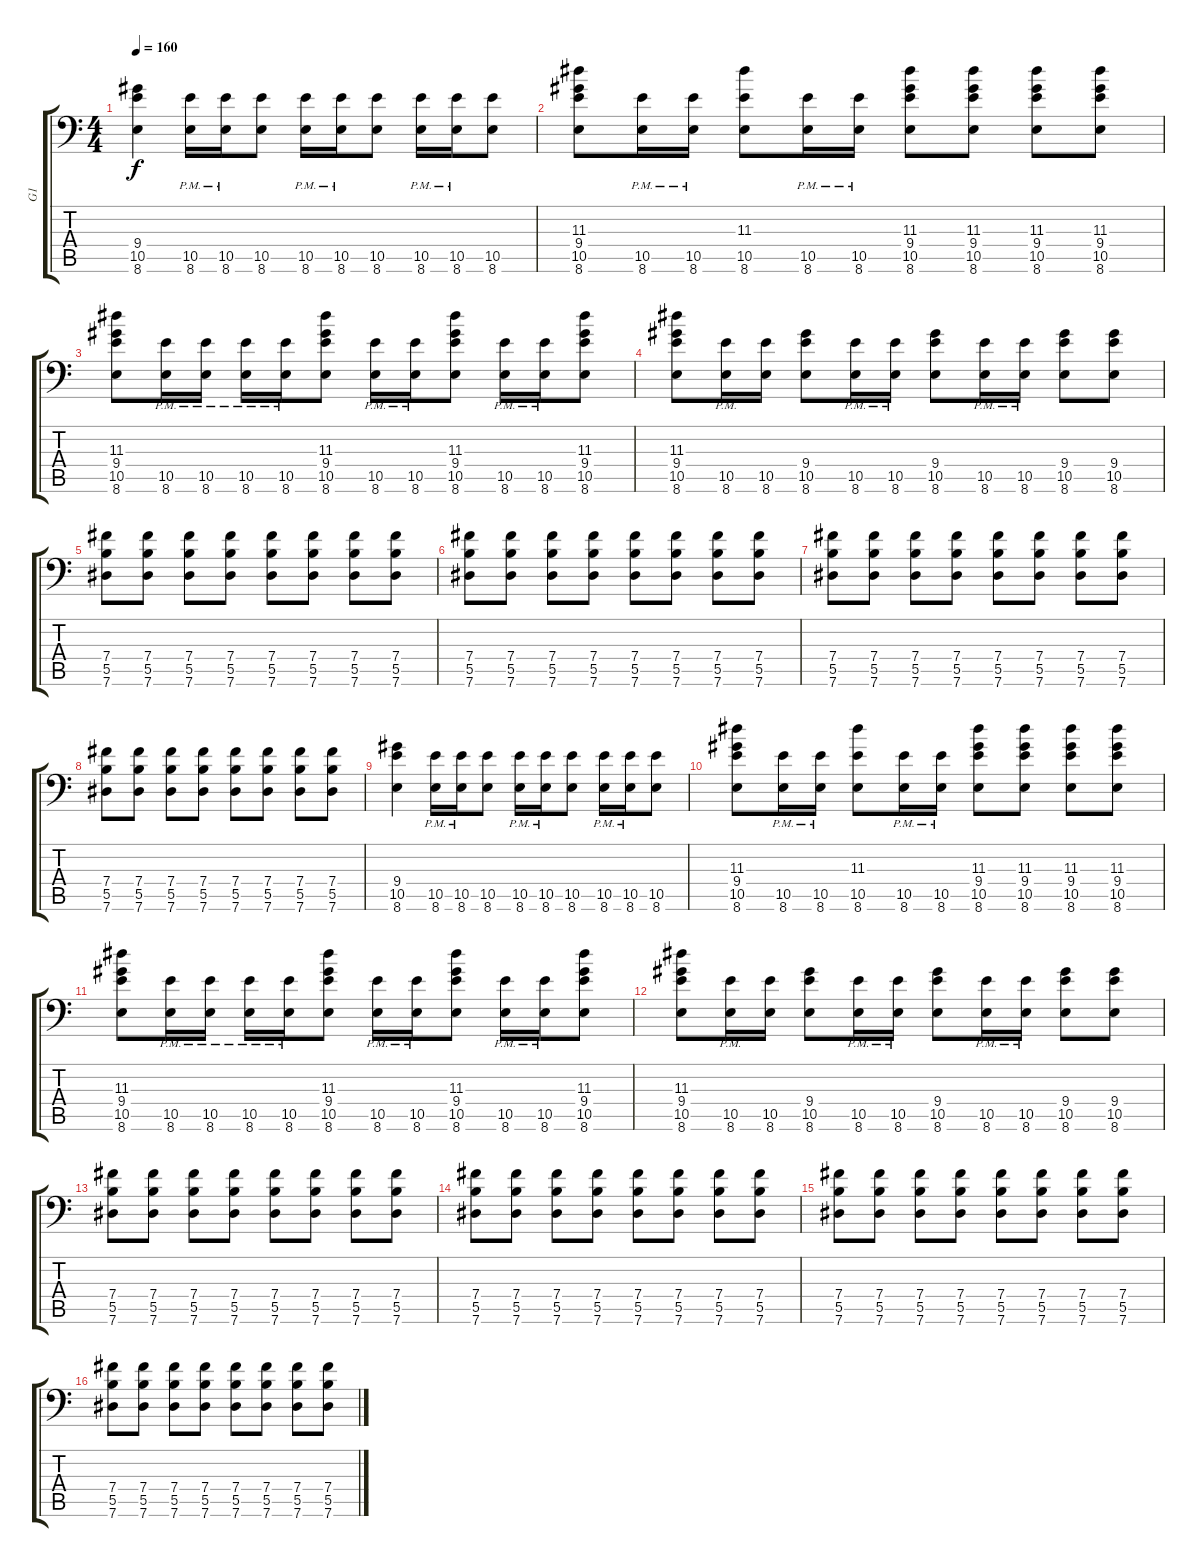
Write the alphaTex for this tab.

\track ("G1" "G1") {instrument distortionguitar}
\staff {score tabs}
\tuning (Db4 Ab3 E3 B2 Gb2 Ab1) {hide}
\ts (4 4)
\tempo 160
\clef f4
\ks c
(9.4 10.5 8.6).4{dy f} (10.5{pm} 8.6{pm}).16 (10.5{pm} 8.6{pm}).16 (10.5 8.6).8 (10.5{pm} 8.6{pm}).16 (10.5{pm} 8.6{pm}).16 (10.5 8.6).8 (10.5{pm} 8.6{pm}).16 (10.5{pm} 8.6{pm}).16 (10.5 8.6).8 |
(11.3 9.4 10.5 8.6).8 (10.5{pm} 8.6{pm}).16 (10.5{pm} 8.6{pm}).16 (11.3 10.5 8.6).8 (10.5{pm} 8.6{pm}).16 (10.5{pm} 8.6{pm}).16 (11.3 9.4 10.5 8.6).8 (11.3 9.4 10.5 8.6).8 (11.3 9.4 10.5 8.6).8 (11.3 9.4 10.5 8.6).8 |
(11.3 9.4 10.5 8.6).8 (10.5{pm} 8.6{pm}).16 (10.5{pm} 8.6{pm}).16 (10.5{pm} 8.6{pm}).16 (10.5{pm} 8.6{pm}).16 (11.3 9.4 10.5 8.6).8 (10.5{pm} 8.6{pm}).16 (10.5{pm} 8.6{pm}).16 (11.3 9.4 10.5 8.6).8 (10.5{pm} 8.6{pm}).16 (10.5{pm} 8.6{pm}).16 (11.3 9.4 10.5 8.6).8 |
(11.3 9.4 10.5 8.6).8 (10.5{pm} 8.6{pm}).16 (10.5 8.6).16 (9.4 10.5 8.6).8 (10.5{pm} 8.6{pm}).16 (10.5{pm} 8.6{pm}).16 (9.4 10.5 8.6).8 (10.5{pm} 8.6{pm}).16 (10.5{pm} 8.6{pm}).16 (9.4 10.5 8.6).8 (9.4 10.5 8.6).8 |
(7.4 5.5 7.6).8 (7.4 5.5 7.6).8 (7.4 5.5 7.6).8 (7.4 5.5 7.6).8 (7.4 5.5 7.6).8 (7.4 5.5 7.6).8 (7.4 5.5 7.6).8 (7.4 5.5 7.6).8 |
(7.4 5.5 7.6).8 (7.4 5.5 7.6).8 (7.4 5.5 7.6).8 (7.4 5.5 7.6).8 (7.4 5.5 7.6).8 (7.4 5.5 7.6).8 (7.4 5.5 7.6).8 (7.4 5.5 7.6).8 |
(7.4 5.5 7.6).8 (7.4 5.5 7.6).8 (7.4 5.5 7.6).8 (7.4 5.5 7.6).8 (7.4 5.5 7.6).8 (7.4 5.5 7.6).8 (7.4 5.5 7.6).8 (7.4 5.5 7.6).8 |
(7.4 5.5 7.6).8 (7.4 5.5 7.6).8 (7.4 5.5 7.6).8 (7.4 5.5 7.6).8 (7.4 5.5 7.6).8 (7.4 5.5 7.6).8 (7.4 5.5 7.6).8 (7.4 5.5 7.6).8 |
(9.4 10.5 8.6).4 (10.5{pm} 8.6{pm}).16 (10.5{pm} 8.6{pm}).16 (10.5 8.6).8 (10.5{pm} 8.6{pm}).16 (10.5{pm} 8.6{pm}).16 (10.5 8.6).8 (10.5{pm} 8.6{pm}).16 (10.5{pm} 8.6{pm}).16 (10.5 8.6).8 |
(11.3 9.4 10.5 8.6).8 (10.5{pm} 8.6{pm}).16 (10.5{pm} 8.6{pm}).16 (11.3 10.5 8.6).8 (10.5{pm} 8.6{pm}).16 (10.5{pm} 8.6{pm}).16 (11.3 9.4 10.5 8.6).8 (11.3 9.4 10.5 8.6).8 (11.3 9.4 10.5 8.6).8 (11.3 9.4 10.5 8.6).8 |
(11.3 9.4 10.5 8.6).8 (10.5{pm} 8.6{pm}).16 (10.5{pm} 8.6{pm}).16 (10.5{pm} 8.6{pm}).16 (10.5{pm} 8.6{pm}).16 (11.3 9.4 10.5 8.6).8 (10.5{pm} 8.6{pm}).16 (10.5{pm} 8.6{pm}).16 (11.3 9.4 10.5 8.6).8 (10.5{pm} 8.6{pm}).16 (10.5{pm} 8.6{pm}).16 (11.3 9.4 10.5 8.6).8 |
(11.3 9.4 10.5 8.6).8 (10.5{pm} 8.6{pm}).16 (10.5 8.6).16 (9.4 10.5 8.6).8 (10.5{pm} 8.6{pm}).16 (10.5{pm} 8.6{pm}).16 (9.4 10.5 8.6).8 (10.5{pm} 8.6{pm}).16 (10.5{pm} 8.6{pm}).16 (9.4 10.5 8.6).8 (9.4 10.5 8.6).8 |
(7.4 5.5 7.6).8 (7.4 5.5 7.6).8 (7.4 5.5 7.6).8 (7.4 5.5 7.6).8 (7.4 5.5 7.6).8 (7.4 5.5 7.6).8 (7.4 5.5 7.6).8 (7.4 5.5 7.6).8 |
(7.4 5.5 7.6).8 (7.4 5.5 7.6).8 (7.4 5.5 7.6).8 (7.4 5.5 7.6).8 (7.4 5.5 7.6).8 (7.4 5.5 7.6).8 (7.4 5.5 7.6).8 (7.4 5.5 7.6).8 |
(7.4 5.5 7.6).8 (7.4 5.5 7.6).8 (7.4 5.5 7.6).8 (7.4 5.5 7.6).8 (7.4 5.5 7.6).8 (7.4 5.5 7.6).8 (7.4 5.5 7.6).8 (7.4 5.5 7.6).8 |
(7.4 5.5 7.6).8 (7.4 5.5 7.6).8 (7.4 5.5 7.6).8 (7.4 5.5 7.6).8 (7.4 5.5 7.6).8 (7.4 5.5 7.6).8 (7.4 5.5 7.6).8 (7.4 5.5 7.6).8
